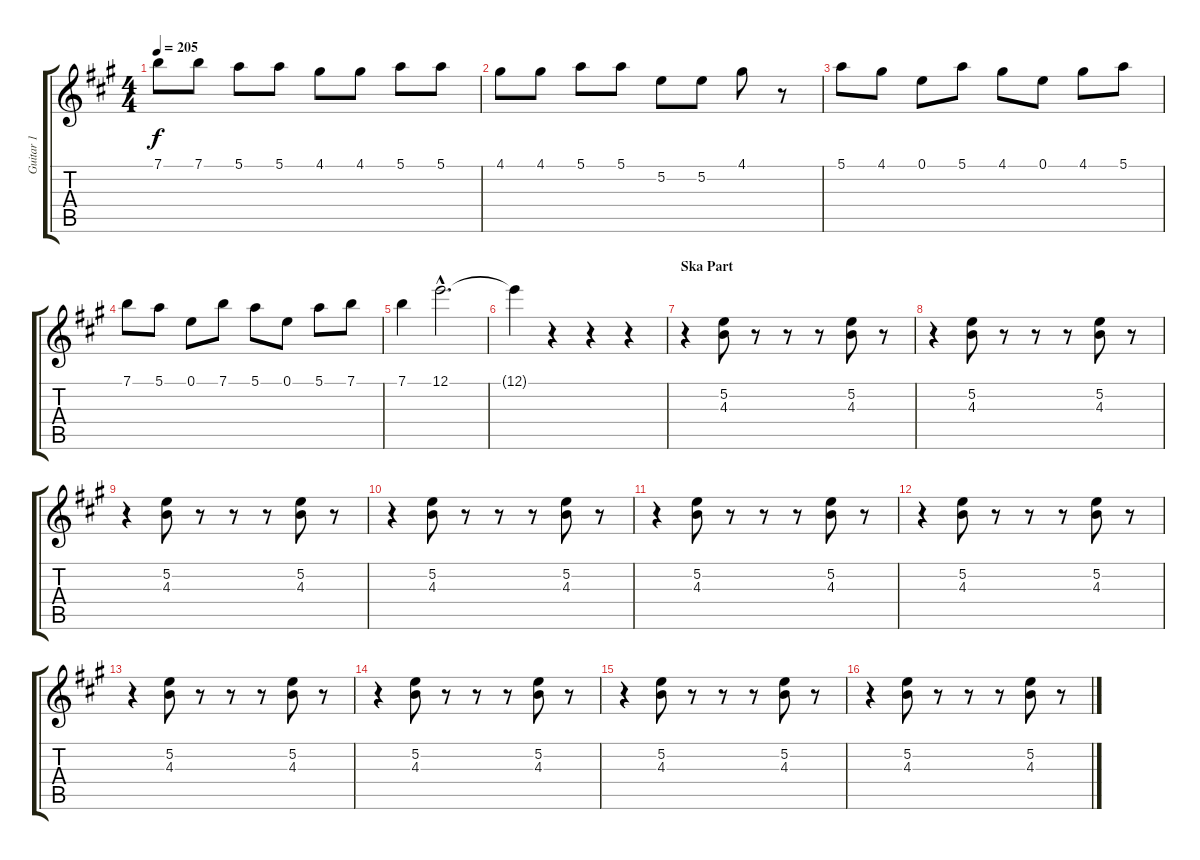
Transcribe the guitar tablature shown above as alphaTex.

\track ("Guitar 1" "Guitar 1") {instrument distortionguitar}
\staff {score tabs}
\tuning (E4 B3 G3 D3 A2 E2) {hide}
\ts (4 4)
\tempo 205
\clef g2
\ks a
7.1.8{dy f} 7.1.8 5.1.8 5.1.8 4.1.8 4.1.8 5.1.8 5.1.8 |
4.1.8 4.1.8 5.1.8 5.1.8 5.2.8 5.2.8 4.1.8 r.8 |
5.1.8 4.1.8 0.1.8 5.1.8 4.1.8 0.1.8 4.1.8 5.1.8 |
7.1.8 5.1.8 0.1.8 7.1.8 5.1.8 0.1.8 5.1.8 7.1.8 |
7.1.4 12.1{hac}.2{d} |
12.1{t}.4 r.4 r.4 r.4 |
\section ("" "Ska Part")
r.4 (5.2 4.3).8 r.8 r.8 r.8 (5.2 4.3).8 r.8 |
r.4 (5.2 4.3).8 r.8 r.8 r.8 (5.2 4.3).8 r.8 |
r.4 (5.2 4.3).8 r.8 r.8 r.8 (5.2 4.3).8 r.8 |
r.4 (5.2 4.3).8 r.8 r.8 r.8 (5.2 4.3).8 r.8 |
r.4 (5.2 4.3).8 r.8 r.8 r.8 (5.2 4.3).8 r.8 |
r.4 (5.2 4.3).8 r.8 r.8 r.8 (5.2 4.3).8 r.8 |
r.4 (5.2 4.3).8 r.8 r.8 r.8 (5.2 4.3).8 r.8 |
r.4 (5.2 4.3).8 r.8 r.8 r.8 (5.2 4.3).8 r.8 |
r.4 (5.2 4.3).8 r.8 r.8 r.8 (5.2 4.3).8 r.8 |
r.4 (5.2 4.3).8 r.8 r.8 r.8 (5.2 4.3).8 r.8
